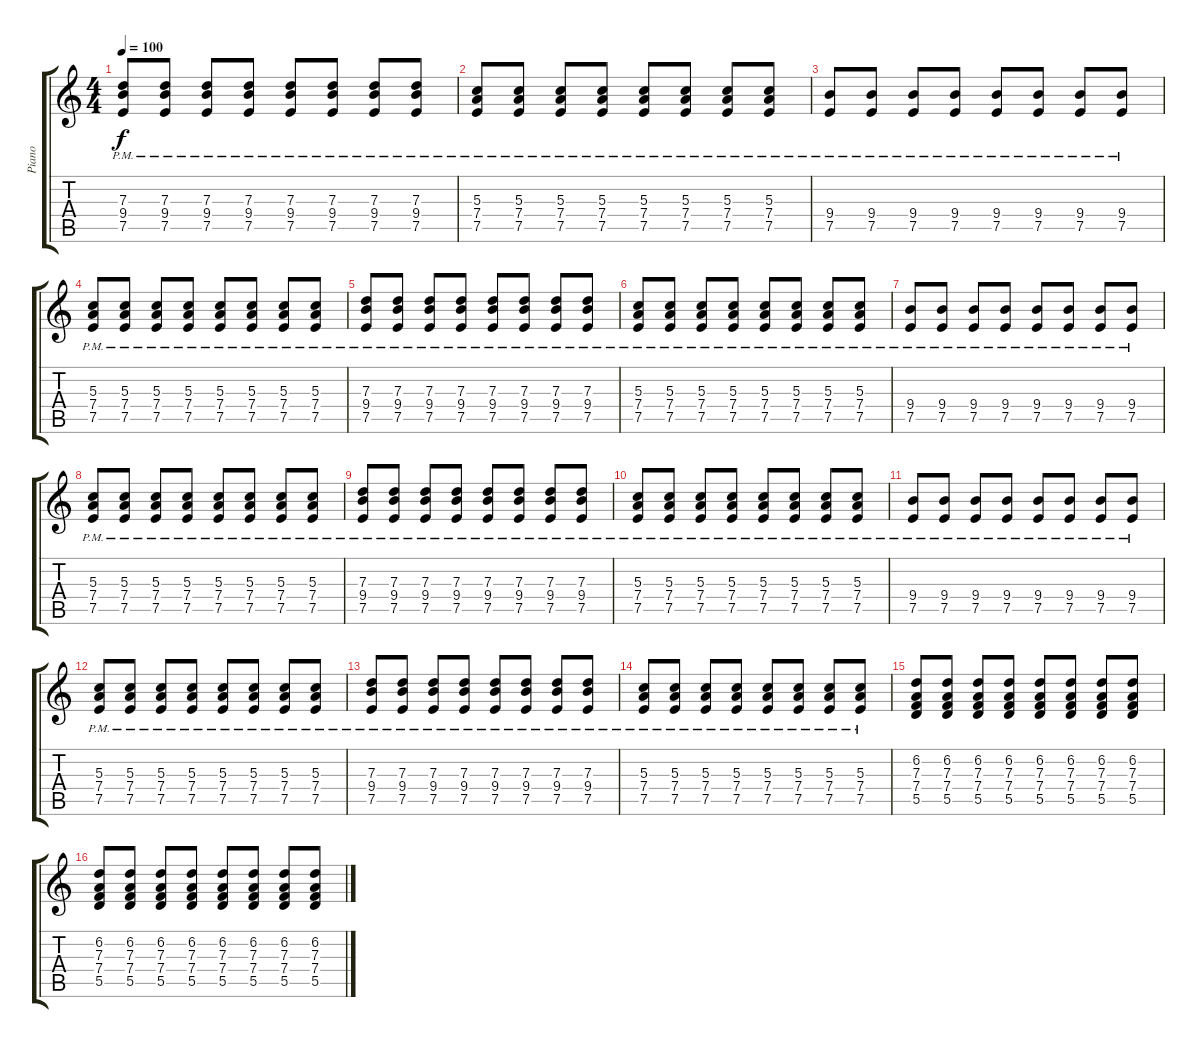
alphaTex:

\track ("Piano" "Piano") {instrument acousticgrandpiano}
\staff {score tabs}
\tuning (E4 B3 G4 D4 A3 E3) {hide}
\ts (4 4)
\tempo 100
\clef g2
\ks c
(7.3{pm} 9.4{pm} 7.5{pm}).8{dy f} (7.3{pm} 9.4{pm} 7.5{pm}).8 (7.3{pm} 9.4{pm} 7.5{pm}).8 (7.3{pm} 9.4{pm} 7.5{pm}).8 (7.3{pm} 9.4{pm} 7.5{pm}).8 (7.3{pm} 9.4{pm} 7.5{pm}).8 (7.3{pm} 9.4{pm} 7.5{pm}).8 (7.3{pm} 9.4{pm} 7.5{pm}).8 |
(5.3{pm} 7.4{pm} 7.5{pm}).8 (5.3{pm} 7.4{pm} 7.5{pm}).8 (5.3{pm} 7.4{pm} 7.5{pm}).8 (5.3{pm} 7.4{pm} 7.5{pm}).8 (5.3{pm} 7.4{pm} 7.5{pm}).8 (5.3{pm} 7.4{pm} 7.5{pm}).8 (5.3{pm} 7.4{pm} 7.5{pm}).8 (5.3{pm} 7.4{pm} 7.5{pm}).8 |
(9.4{pm} 7.5{pm}).8 (9.4{pm} 7.5{pm}).8 (9.4{pm} 7.5{pm}).8 (9.4{pm} 7.5{pm}).8 (9.4{pm} 7.5{pm}).8 (9.4{pm} 7.5{pm}).8 (9.4{pm} 7.5{pm}).8 (9.4{pm} 7.5{pm}).8 |
(5.3{pm} 7.4{pm} 7.5{pm}).8 (5.3{pm} 7.4{pm} 7.5{pm}).8 (5.3{pm} 7.4{pm} 7.5{pm}).8 (5.3{pm} 7.4{pm} 7.5{pm}).8 (5.3{pm} 7.4{pm} 7.5{pm}).8 (5.3{pm} 7.4{pm} 7.5{pm}).8 (5.3{pm} 7.4{pm} 7.5{pm}).8 (5.3{pm} 7.4{pm} 7.5{pm}).8 |
(7.3{pm} 9.4{pm} 7.5{pm}).8 (7.3{pm} 9.4{pm} 7.5{pm}).8 (7.3{pm} 9.4{pm} 7.5{pm}).8 (7.3{pm} 9.4{pm} 7.5{pm}).8 (7.3{pm} 9.4{pm} 7.5{pm}).8 (7.3{pm} 9.4{pm} 7.5{pm}).8 (7.3{pm} 9.4{pm} 7.5{pm}).8 (7.3{pm} 9.4{pm} 7.5{pm}).8 |
(5.3{pm} 7.4{pm} 7.5{pm}).8 (5.3{pm} 7.4{pm} 7.5{pm}).8 (5.3{pm} 7.4{pm} 7.5{pm}).8 (5.3{pm} 7.4{pm} 7.5{pm}).8 (5.3{pm} 7.4{pm} 7.5{pm}).8 (5.3{pm} 7.4{pm} 7.5{pm}).8 (5.3{pm} 7.4{pm} 7.5{pm}).8 (5.3{pm} 7.4{pm} 7.5{pm}).8 |
(9.4{pm} 7.5{pm}).8 (9.4{pm} 7.5{pm}).8 (9.4{pm} 7.5{pm}).8 (9.4{pm} 7.5{pm}).8 (9.4{pm} 7.5{pm}).8 (9.4{pm} 7.5{pm}).8 (9.4{pm} 7.5{pm}).8 (9.4{pm} 7.5{pm}).8 |
(5.3{pm} 7.4{pm} 7.5{pm}).8 (5.3{pm} 7.4{pm} 7.5{pm}).8 (5.3{pm} 7.4{pm} 7.5{pm}).8 (5.3{pm} 7.4{pm} 7.5{pm}).8 (5.3{pm} 7.4{pm} 7.5{pm}).8 (5.3{pm} 7.4{pm} 7.5{pm}).8 (5.3{pm} 7.4{pm} 7.5{pm}).8 (5.3{pm} 7.4{pm} 7.5{pm}).8 |
(7.3{pm} 9.4{pm} 7.5{pm}).8 (7.3{pm} 9.4{pm} 7.5{pm}).8 (7.3{pm} 9.4{pm} 7.5{pm}).8 (7.3{pm} 9.4{pm} 7.5{pm}).8 (7.3{pm} 9.4{pm} 7.5{pm}).8 (7.3{pm} 9.4{pm} 7.5{pm}).8 (7.3{pm} 9.4{pm} 7.5{pm}).8 (7.3{pm} 9.4{pm} 7.5{pm}).8 |
(5.3{pm} 7.4{pm} 7.5{pm}).8 (5.3{pm} 7.4{pm} 7.5{pm}).8 (5.3{pm} 7.4{pm} 7.5{pm}).8 (5.3{pm} 7.4{pm} 7.5{pm}).8 (5.3{pm} 7.4{pm} 7.5{pm}).8 (5.3{pm} 7.4{pm} 7.5{pm}).8 (5.3{pm} 7.4{pm} 7.5{pm}).8 (5.3{pm} 7.4{pm} 7.5{pm}).8 |
(9.4{pm} 7.5{pm}).8 (9.4{pm} 7.5{pm}).8 (9.4{pm} 7.5{pm}).8 (9.4{pm} 7.5{pm}).8 (9.4{pm} 7.5{pm}).8 (9.4{pm} 7.5{pm}).8 (9.4{pm} 7.5{pm}).8 (9.4{pm} 7.5{pm}).8 |
(5.3{pm} 7.4{pm} 7.5{pm}).8 (5.3{pm} 7.4{pm} 7.5{pm}).8 (5.3{pm} 7.4{pm} 7.5{pm}).8 (5.3{pm} 7.4{pm} 7.5{pm}).8 (5.3{pm} 7.4{pm} 7.5{pm}).8 (5.3{pm} 7.4{pm} 7.5{pm}).8 (5.3{pm} 7.4{pm} 7.5{pm}).8 (5.3{pm} 7.4{pm} 7.5{pm}).8 |
(7.3{pm} 9.4{pm} 7.5{pm}).8 (7.3{pm} 9.4{pm} 7.5{pm}).8 (7.3{pm} 9.4{pm} 7.5{pm}).8 (7.3{pm} 9.4{pm} 7.5{pm}).8 (7.3{pm} 9.4{pm} 7.5{pm}).8 (7.3{pm} 9.4{pm} 7.5{pm}).8 (7.3{pm} 9.4{pm} 7.5{pm}).8 (7.3{pm} 9.4{pm} 7.5{pm}).8 |
(5.3{pm} 7.4{pm} 7.5{pm}).8 (5.3{pm} 7.4{pm} 7.5{pm}).8 (5.3{pm} 7.4{pm} 7.5{pm}).8 (5.3{pm} 7.4{pm} 7.5{pm}).8 (5.3{pm} 7.4{pm} 7.5{pm}).8 (5.3{pm} 7.4{pm} 7.5{pm}).8 (5.3{pm} 7.4{pm} 7.5{pm}).8 (5.3{pm} 7.4{pm} 7.5{pm}).8 |
(6.2 7.3 7.4 5.5).8 (6.2 7.3 7.4 5.5).8 (6.2 7.3 7.4 5.5).8 (6.2 7.3 7.4 5.5).8 (6.2 7.3 7.4 5.5).8 (6.2 7.3 7.4 5.5).8 (6.2 7.3 7.4 5.5).8 (6.2 7.3 7.4 5.5).8 |
(6.2 7.3 7.4 5.5).8 (6.2 7.3 7.4 5.5).8 (6.2 7.3 7.4 5.5).8 (6.2 7.3 7.4 5.5).8 (6.2 7.3 7.4 5.5).8 (6.2 7.3 7.4 5.5).8 (6.2 7.3 7.4 5.5).8 (6.2 7.3 7.4 5.5).8
